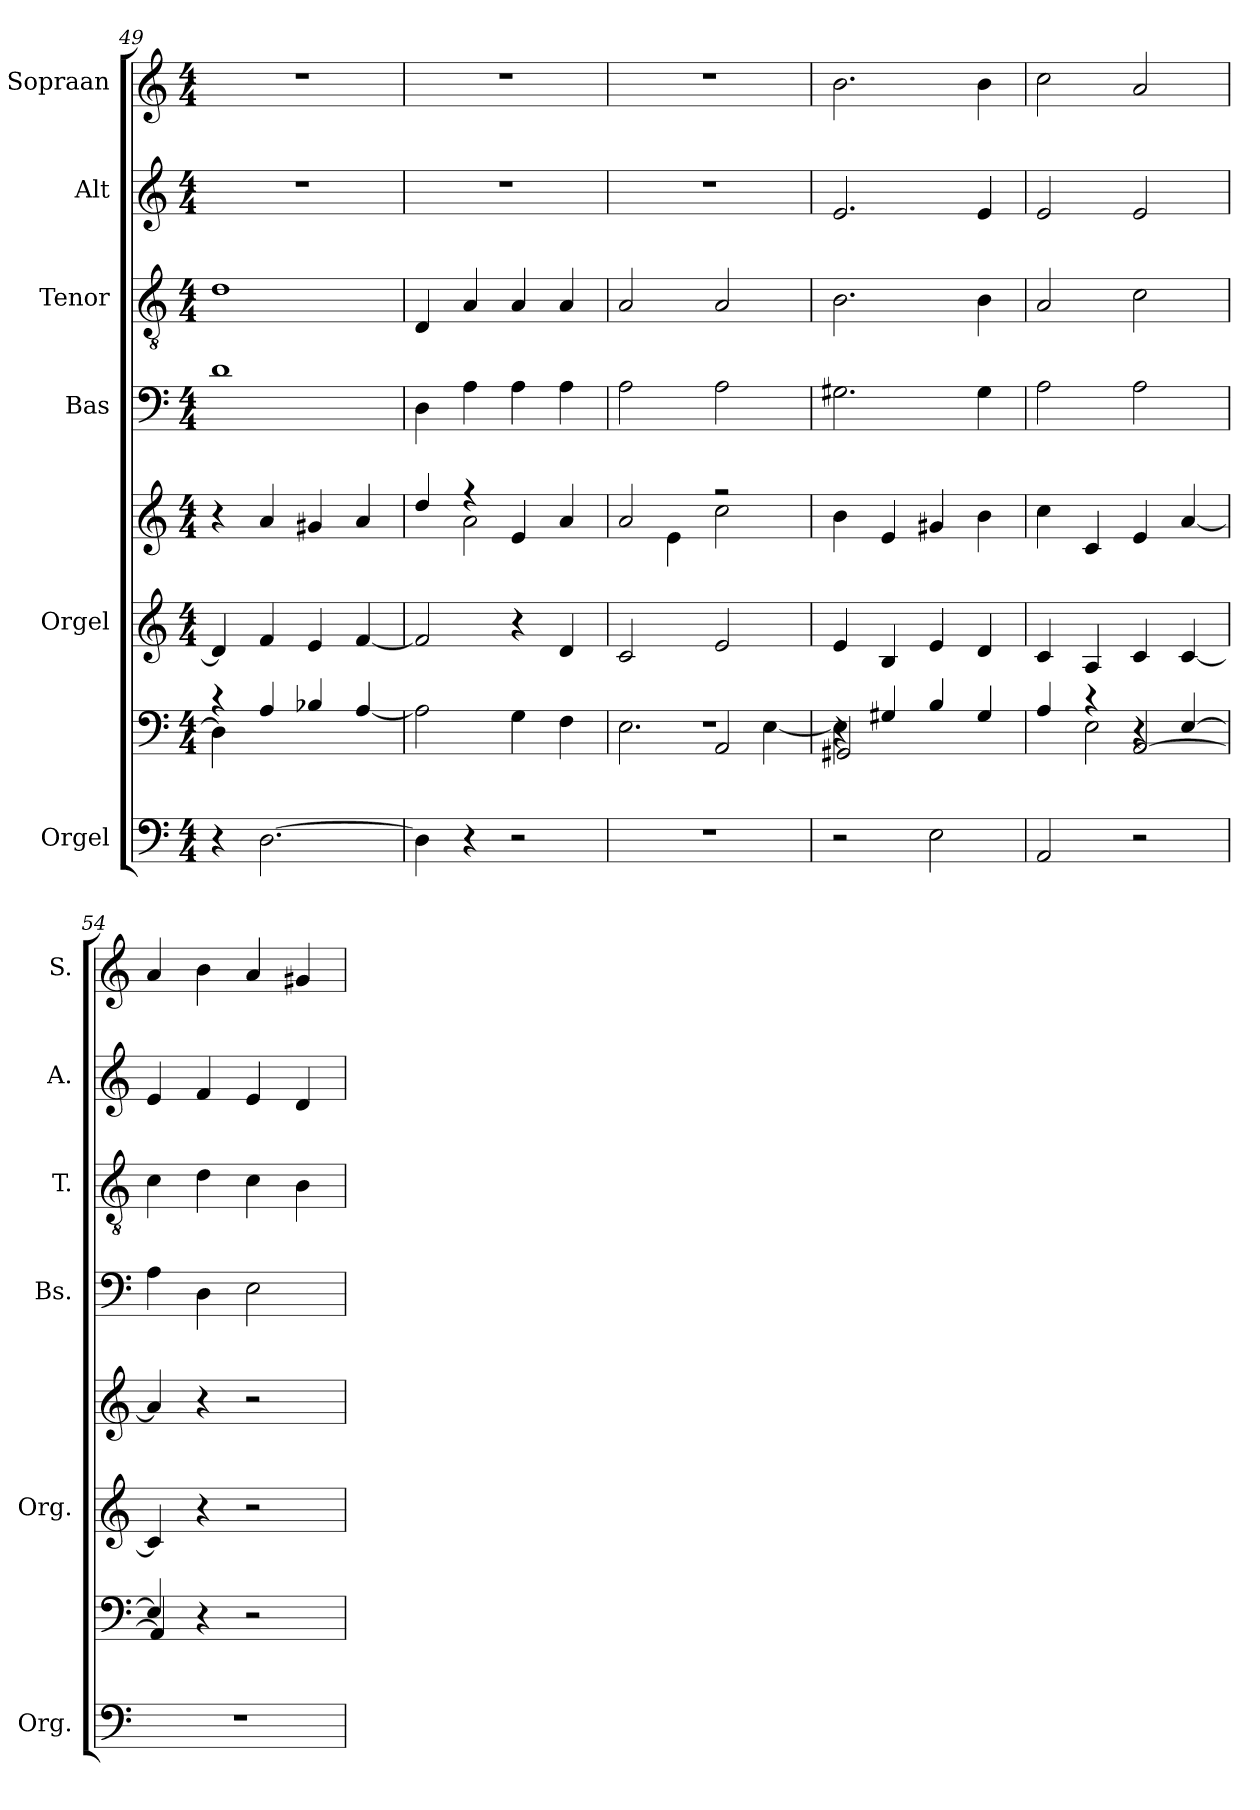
**kern	**kern	**kern	**kern	**kern	**kern	**kern	**kern
*part6	*part6	*part5	*part5	*part4	*part3	*part2	*part1
*staff8	*staff7	*staff6	*staff5	*staff4	*staff3	*staff2	*staff1
*I"Orgel	*	*I"Orgel	*	*I"Bas	*I"Tenor	*I"Alt	*I"Sopraan
*I'Org.	*	*I'Org.	*	*I'Bs.	*I'T.	*I'A.	*I'S.
*clefF4	*clefF4	*clefG2	*clefG2	*clefF4	*clefGv2	*clefG2	*clefG2
*k[]	*k[]	*k[]	*k[]	*k[]	*k[]	*k[]	*k[]
*M4/4	*M4/4	*M4/4	*M4/4	*M4/4	*M4/4	*M4/4	*M4/4
=49	=49	=49	=49	=49	=49	=49	=49
*	*^	*	*	*	*	*	*
4r	4r	4D\]	4d/]	4r	1d	1d	1r	1r
[2.D\	4A/	2.ryy	4f/	4a/	.	.	.	.
.	4B-X/	.	4e/	4g#X/	.	.	.	.
.	[4A/	.	[4f/	4a/	.	.	.	.
*	*v	*v	*	*	*	*	*	*
!!LO:PB:g=z
=50	=50	=50	=50	=50	=50	=50	=50
*	*	*	*^	*	*	*	*
4D\]	2A\]	2f/]	4dd/	4ryy	4D\	4D/	1r	1r
4r	.	.	4r	2a\	4A\	4A/	.	.
2r	4G\	4r	4e/	.	4A\	4A/	.	.
.	4F\	4d/	4a/	4ryy	4A\	4A/	.	.
=51	=51	=51	=51	=51	=51	=51	=51	=51
*	*^	*	*	*	*	*	*	*
*	*	*^	*	*	*	*	*	*	*
1r	1r	2.E\	2ryy	2c/	2a/	4ryy	2A\	2A/	1r	1r
.	.	.	.	.	.	4e\	.	.	.	.
.	.	.	2AA/	2e/	2r	2cc\	2A\	2A/	.	.
.	.	[4E\	.	.	.	.	.	.	.	.
*	*	*	*	*	*v	*v	*	*	*	*
=52	=52	=52	=52	=52	=52	=52	=52	=52	=52
2r	4r	4E\]	2GG#X/	4e/	4b\	2.G#X\	2.B\	2.e/	2.b\
.	4G#X/	2.ryy	.	4B/	4e/	.	.	.	.
2E\	4B/	.	2ryy	4e/	4g#X/	.	.	.	.
.	4G#/	.	.	4d/	4b\	4G#\	4B\	4e/	4b\
=53	=53	=53	=53	=53	=53	=53	=53	=53	=53
2AA/	4A/	4ryy	2ryy	4c/	4cc\	2A\	2A/	2e/	2cc\
.	4r	2E\	.	4A/	4c/	.	.	.	.
2r	4r	.	[2AA/	4c/	4e/	2A\	2c\	2e/	2a/
.	[4E/	4ryy	.	[4c/	[4a/	.	.	.	.
*	*	*v	*v	*	*	*	*	*	*
=54	=54	=54	=54	=54	=54	=54	=54	=54
1r	4E/]	4AA/]	4c/]	4a/]	4A\	4c\	4e/	4a/
.	4r	2.ryy	4r	4r	4D\	4d\	4f/	4b\
.	2r	.	2r	2r	2E\	4c\	4e/	4a/
.	.	.	.	.	.	4B\	4d/	4g#X/
*	*v	*v	*	*	*	*	*	*
=	=	=	=	=	=	=	=
*-	*-	*-	*-	*-	*-	*-	*-
